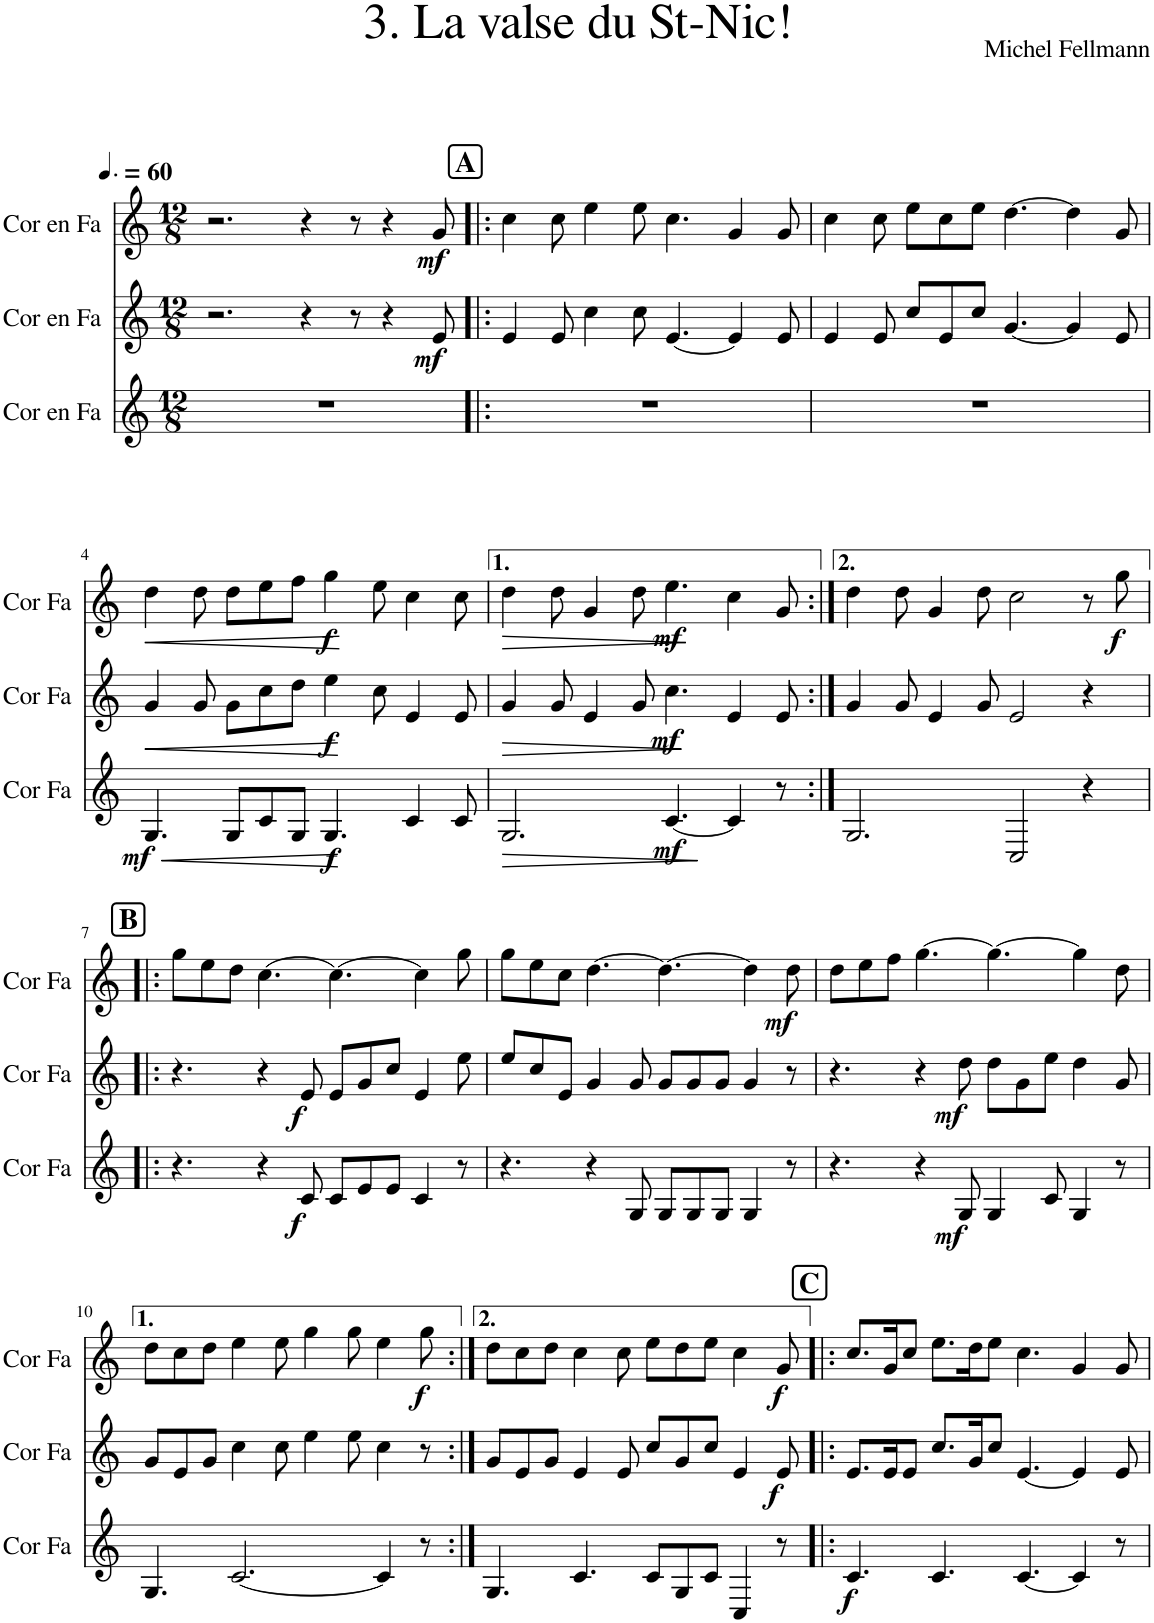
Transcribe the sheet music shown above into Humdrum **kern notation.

**kern	**dynam	**kern	**dynam	**kern	**dynam
*part3	*part3	*part2	*part2	*part1	*part1
*staff3	*staff3	*staff2	*staff2	*staff1	*staff1
*I"Cor en Fa	*	*I"Cor en Fa	*	*I"Cor en Fa	*
*I'Cor Fa	*	*I'Cor Fa	*	*I'Cor Fa	*
*clefG2	*	*clefG2	*	*clefG2	*
*Trd4c7	*	*Trd4c7	*	*Trd4c7	*
*k[]	*	*k[]	*	*k[]	*
*M12/8	*	*M12/8	*	*M12/8	*
*MM90	*	*MM90	*	*MM90	*
=1	=1	=1	=1	=1	=1
1.r	.	2.r	.	2.r	.
.	.	4r	.	4r	.
.	.	8r	.	8r	.
.	.	4r	.	4r	.
!	!	!	!LO:DY:b	!	!LO:DY:b
.	.	8e/	mf	8g/	mf
!!LO:REH:place=s1:a:B:cj:fs=14:t=A
=2!|:	=2!|:	=2!|:	=2!|:	=2!|:	=2!|:
1.r	.	4e/	.	4cc\	.
.	.	8e/	.	8cc\	.
.	.	4cc\	.	4ee\	.
.	.	8cc\	.	8ee\	.
.	.	[4.e/	.	4.cc\	.
.	.	4e/]	.	4g/	.
.	.	8e/	.	8g/	.
=3	=3	=3	=3	=3	=3
1.r	.	4e/	.	4cc\	.
.	.	8e/	.	8cc\	.
.	.	8cc/L	.	8ee\L	.
.	.	8e/	.	8cc\	.
.	.	8cc/J	.	8ee\J	.
.	.	[4.g/	.	[4.dd\	.
.	.	4g/]	.	4dd\]	.
.	.	8e/	.	8g/	.
!!LO:LB:g=z
=4	=4	=4	=4	=4	=4
!	!LO:HP:b	!	!LO:HP:b	!	!LO:HP:b
!	!LO:DY:n=1:b	!	!	!	!
4.G/	< mf	4g/	<	4dd\	<
.	.	8g/	.	8dd\	.
8G/L	.	8g\L	.	8dd\L	.
8c/	.	8cc\	.	8ee\	.
8G/J	.	8dd\J	.	8ff\J	.
!	!LO:DY:n=2:b	!	!LO:DY:b	!	!LO:DY:b
4.G/	f	4ee\	f	4gg\	f
.	.	8cc\	.	8ee\	.
4c/	.	4e/	.	4cc\	.
8c/	.	8e/	.	8cc\	.
.	[	.	[	.	[
=5	=5	=5	=5	=5	=5
!	!LO:HP:b	!	!LO:HP:b	!	!LO:HP:b
2.G/	>	4g/	>	4dd\	>
.	.	8g/	.	8dd\	.
.	.	4e/	.	4g/	.
.	.	8g/	.	8dd\	.
!	!LO:DY:b	!	!LO:DY:b	!	!LO:DY:b
[4.c/	mf	4.cc\	mf	4.ee\	mf
4c/]	.	4e/	.	4cc\	.
8r	.	8e/	.	8g/	.
.	]	.	]	.	]
=6:|!	=6:|!	=6:|!	=6:|!	=6:|!	=6:|!
2.G/	.	4g/	.	4dd\	.
.	.	8g/	.	8dd\	.
.	.	4e/	.	4g/	.
.	.	8g/	.	8dd\	.
2C/	.	2e/	.	2cc\	.
4r	.	4r	.	8r	.
!	!	!	!	!	!LO:DY:b
.	.	.	.	8gg\	f
!!LO:LB:g=z
!!LO:REH:place=s1:a:B:cj:fs=14:t=B
=7!|:	=7!|:	=7!|:	=7!|:	=7!|:	=7!|:
4.r	.	4.r	.	8gg\L	.
.	.	.	.	8ee\	.
.	.	.	.	8dd\J	.
4r	.	4r	.	[4.cc\	.
!	!LO:DY:b	!	!LO:DY:b	!	!
8c/	f	8e/	f	.	.
8c/L	.	8e/L	.	4.cc\_	.
8e/	.	8g/	.	.	.
8e/J	.	8cc/J	.	.	.
4c/	.	4e/	.	4cc\]	.
8r	.	8ee\	.	8gg\	.
=8	=8	=8	=8	=8	=8
4.r	.	8ee/L	.	8gg\L	.
.	.	8cc/	.	8ee\	.
.	.	8e/J	.	8cc\J	.
4r	.	4g/	.	[4.dd\	.
8G/	.	8g/	.	.	.
8G/L	.	8g/L	.	4.dd\_	.
8G/	.	8g/	.	.	.
8G/J	.	8g/J	.	.	.
4G/	.	4g/	.	4dd\]	.
!	!	!	!	!	!LO:DY:b
8r	.	8r	.	8dd\	mf
=9	=9	=9	=9	=9	=9
4.r	.	4.r	.	8dd\L	.
.	.	.	.	8ee\	.
.	.	.	.	8ff\J	.
4r	.	4r	.	[4.gg\	.
!	!LO:DY:b	!	!LO:DY:b	!	!
8G/	mf	8dd\	mf	.	.
4G/	.	8dd\L	.	4.gg\_	.
.	.	8g\	.	.	.
8c/	.	8ee\J	.	.	.
4G/	.	4dd\	.	4gg\]	.
8r	.	8g/	.	8dd\	.
!!LO:LB:g=z
=10	=10	=10	=10	=10	=10
4.G/	.	8g/L	.	8dd\L	.
.	.	8e/	.	8cc\	.
.	.	8g/J	.	8dd\J	.
[2.c/	.	4cc\	.	4ee\	.
.	.	8cc\	.	8ee\	.
.	.	4ee\	.	4gg\	.
.	.	8ee\	.	8gg\	.
4c/]	.	4cc\	.	4ee\	.
!	!	!	!	!	!LO:DY:b
8r	.	8r	.	8gg\	f
=11:|!	=11:|!	=11:|!	=11:|!	=11:|!	=11:|!
4.G/	.	8g/L	.	8dd\L	.
.	.	8e/	.	8cc\	.
.	.	8g/J	.	8dd\J	.
4.c/	.	4e/	.	4cc\	.
.	.	8e/	.	8cc\	.
8c/L	.	8cc/L	.	8ee\L	.
8G/	.	8g/	.	8dd\	.
8c/J	.	8cc/J	.	8ee\J	.
4C/	.	4e/	.	4cc\	.
!	!	!	!LO:DY:b	!	!LO:DY:b
8r	.	8e/	f	8g/	f
!!LO:REH:place=s1:a:B:cj:fs=14:t=C
=12!|:	=12!|:	=12!|:	=12!|:	=12!|:	=12!|:
!	!LO:DY:b	!	!	!	!
4.c/	f	8.e/L	.	8.cc/L	.
.	.	16e/K	.	16g/K	.
.	.	8e/J	.	8cc/J	.
4.c/	.	8.cc/L	.	8.ee\L	.
.	.	16g/K	.	16dd\K	.
.	.	8cc/J	.	8ee\J	.
[4.c/	.	[4.e/	.	4.cc\	.
4c/]	.	4e/]	.	4g/	.
8r	.	8e/	.	8g/	.
=	=	=	=	=	=
*-	*-	*-	*-	*-	*-
